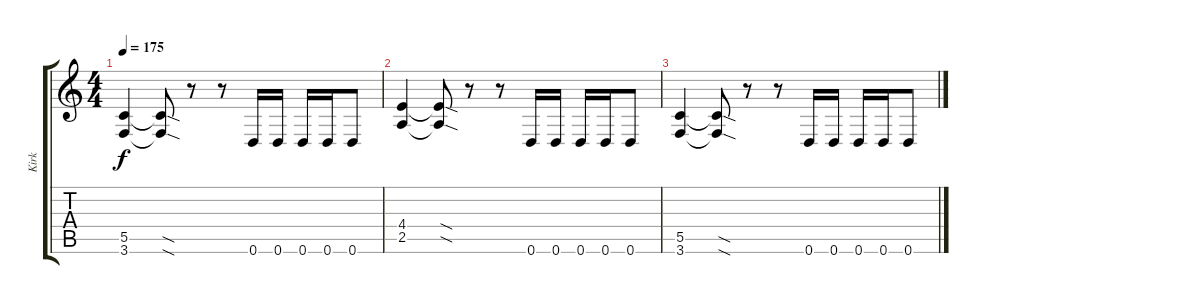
\track ("Kirk" "Kirk") {instrument distortionguitar}
\staff {score tabs}
\tuning (D4 A3 F3 C3 G2 D2) {hide}
\ts (4 4)
\tempo 175
\clef g2
\ks c
(5.5 3.6).4{dy f} (5.5{sod t} 3.6{sod t}).8 r.8 r.8 0.6.16 0.6.16 0.6.16 0.6.16 0.6.8 |
(4.4 2.5).4 (4.4{sod t} 2.5{sod t}).8 r.8 r.8 0.6.16 0.6.16 0.6.16 0.6.16 0.6.8 |
(5.5 3.6).4 (5.5{sod t} 3.6{sod t}).8 r.8 r.8 0.6.16 0.6.16 0.6.16 0.6.16 0.6.8
